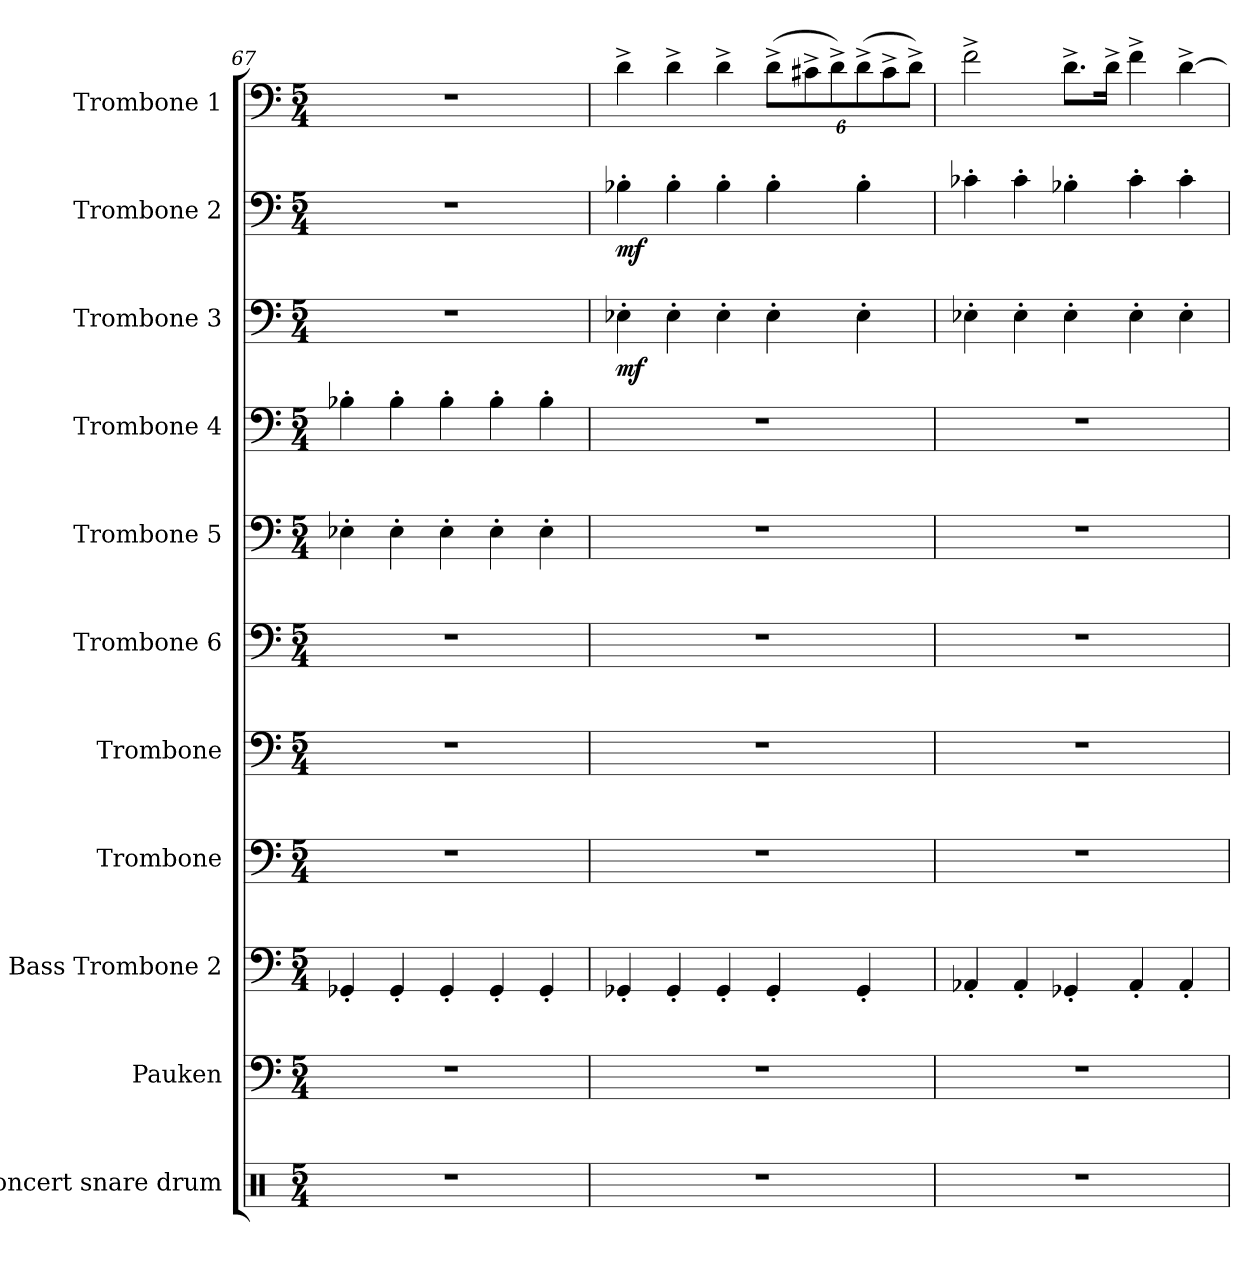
**kern	**kern	**kern	**kern	**kern	**kern	**kern	**kern	**kern	**dynam	**kern	**dynam	**kern
*part11	*part10	*part9	*part8	*part7	*part6	*part5	*part4	*part3	*part3	*part2	*part2	*part1
*staff11	*staff10	*staff9	*staff8	*staff7	*staff6	*staff5	*staff4	*staff3	*staff3	*staff2	*staff2	*staff1
*I"Concert snare drum	*I"Pauken	*I"Bass Trombone 2	*I"Trombone	*I"Trombone	*I"Trombone 6	*I"Trombone 5	*I"Trombone 4	*I"Trombone 3	*	*I"Trombone 2	*	*I"Trombone 1
*I'Con. sn.	*I'Pauk.	*I'Bass Tbn. 2	*	*I'Tbn. 7	*I'Tbn. 6	*I'Tbn. 5	*I'Tbn. 4	*I'Tbn. 3	*	*I'Tbn. 2	*	*I'Tbn. 1
!!LO:PB:g=z
*clefX	*clefF4	*clefF4	*clefF4	*clefF4	*clefF4	*clefF4	*clefF4	*clefF4	*	*clefF4	*	*clefF4
*k[]	*k[]	*k[]	*k[]	*k[]	*k[]	*k[]	*k[]	*k[]	*	*k[]	*	*k[]
*M5/4	*M5/4	*M5/4	*M5/4	*M5/4	*M5/4	*M5/4	*M5/4	*M5/4	*	*M5/4	*	*M5/4
=67	=67	=67	=67	=67	=67	=67	=67	=67	=67	=67	=67	=67
4%5r	4%5r	4GG-X'/	4%5r	4%5r	4%5r	4E-X'\	4B-X'\	4%5r	.	4%5r	.	4%5r
.	.	4GG-'/	.	.	.	4E-'\	4B-'\	.	.	.	.	.
.	.	4GG-'/	.	.	.	4E-'\	4B-'\	.	.	.	.	.
.	.	4GG-'/	.	.	.	4E-'\	4B-'\	.	.	.	.	.
.	.	4GG-'/	.	.	.	4E-'\	4B-'\	.	.	.	.	.
=68	=68	=68	=68	=68	=68	=68	=68	=68	=68	=68	=68	=68
!	!	!	!	!	!	!	!	!	!LO:DY:b	!	!LO:DY:b	!
4%5r	4%5r	4GG-X'/	4%5r	4%5r	4%5r	4%5r	4%5r	4E-X'\	mf	4B-X'\	mf	4d^\
.	.	4GG-'/	.	.	.	.	.	4E-'\	.	4B-'\	.	4d^\
.	.	4GG-'/	.	.	.	.	.	4E-'\	.	4B-'\	.	4d^\
*	*	*	*	*	*	*	*	*	*	*	*	*Xbrackettup
.	.	4GG-'/	.	.	.	.	.	4E-'\	.	4B-'\	.	(>12d^\L
.	.	.	.	.	.	.	.	.	.	.	.	12c#X^\
.	.	.	.	.	.	.	.	.	.	.	.	12d^\)
.	.	4GG-'/	.	.	.	.	.	4E-'\	.	4B-'\	.	(>12d^\
.	.	.	.	.	.	.	.	.	.	.	.	12c#^\
.	.	.	.	.	.	.	.	.	.	.	.	12d^\J)
=69	=69	=69	=69	=69	=69	=69	=69	=69	=69	=69	=69	=69
4%5r	4%5r	4AA-X'/	4%5r	4%5r	4%5r	4%5r	4%5r	4E-X'\	.	4c-X'\	.	2f^\
.	.	4AA-'/	.	.	.	.	.	4E-'\	.	4c-'\	.	.
.	.	4GG-X'/	.	.	.	.	.	4E-'\	.	4B-X'\	.	8.d^\L
.	.	.	.	.	.	.	.	.	.	.	.	16d^\Jk
.	.	4AA-'/	.	.	.	.	.	4E-'\	.	4c-'\	.	4f^\
.	.	4AA-'/	.	.	.	.	.	4E-'\	.	4c-'\	.	[4d^\
=	=	=	=	=	=	=	=	=	=	=	=	=
*-	*-	*-	*-	*-	*-	*-	*-	*-	*-	*-	*-	*-
